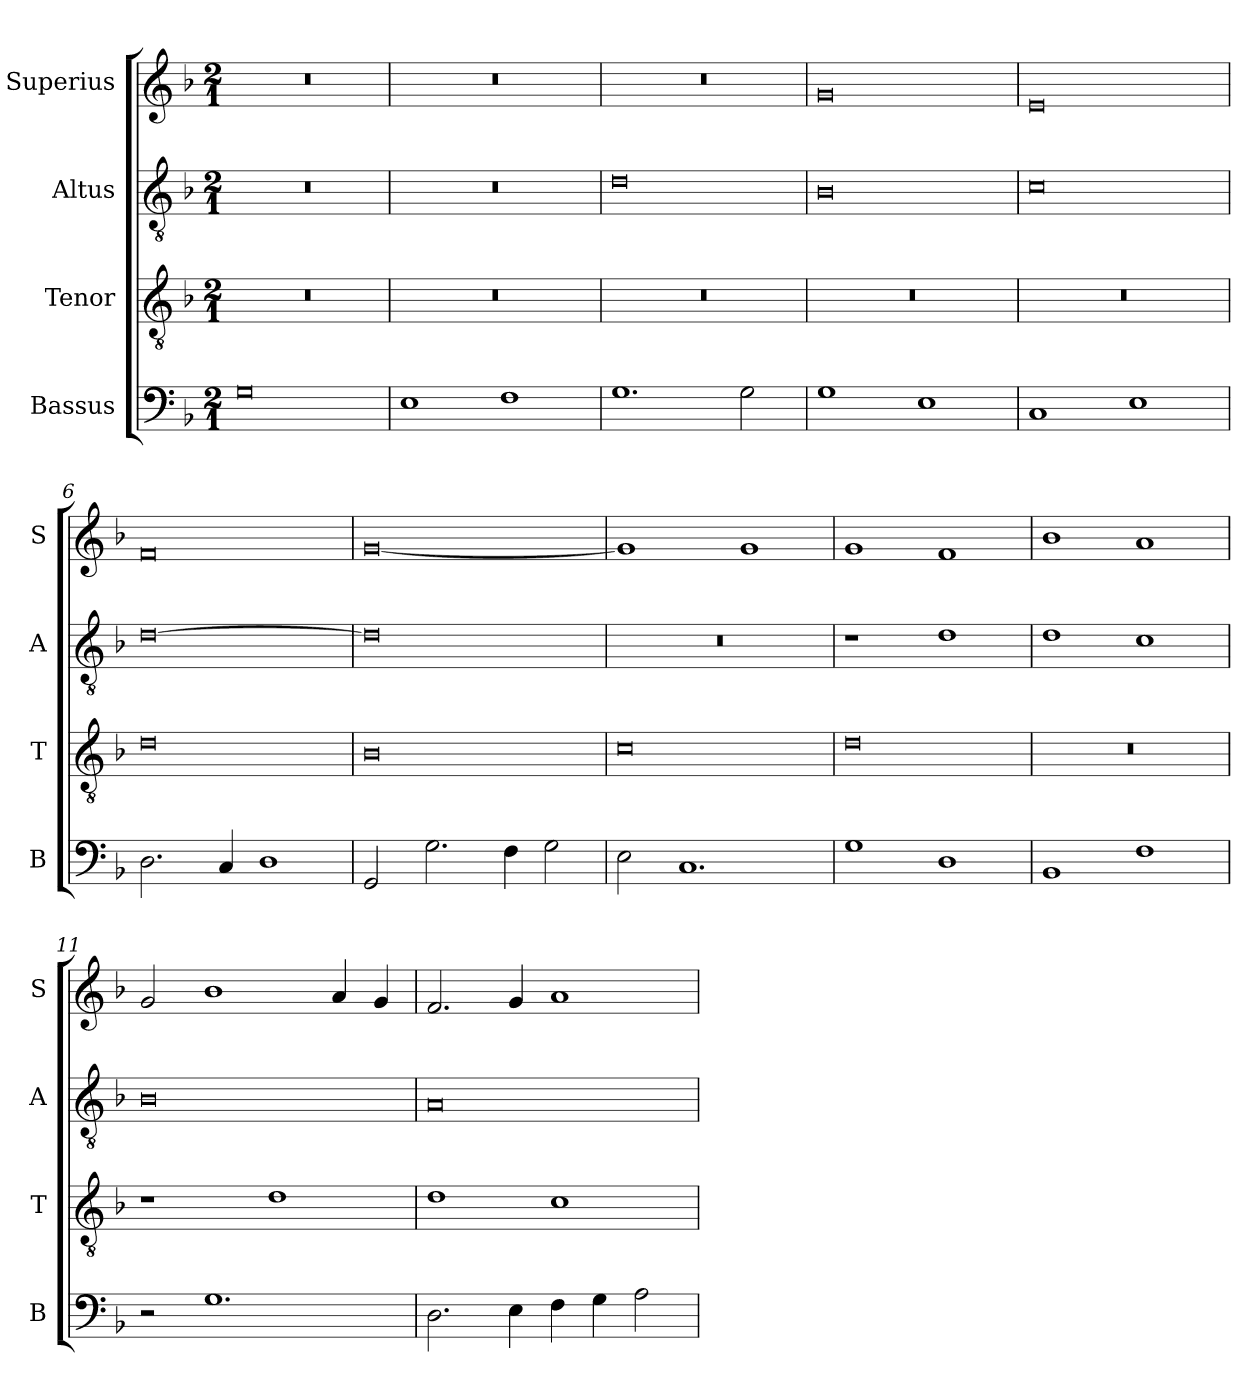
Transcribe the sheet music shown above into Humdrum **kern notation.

**kern	**kern	**kern	**kern
*part4	*part3	*part2	*part1
*staff4	*staff3	*staff2	*staff1
*I"Bassus	*I"Tenor	*I"Altus	*I"Superius
*I'B	*I'T	*I'A	*I'S
*clefF4	*clefGv2	*clefGv2	*clefG2
*k[b-]	*k[b-]	*k[b-]	*k[b-]
*M2/1	*M2/1	*M2/1	*M2/1
=1	=1	=1	=1
0G	0r	0r	0r
=2	=2	=2	=2
1E	0r	0r	0r
1F	.	.	.
=3	=3	=3	=3
1.G	0r	0d	0r
2G\	.	.	.
=4	=4	=4	=4
1G	0r	0B-	0g
1E	.	.	.
=5	=5	=5	=5
1C	0r	0c	0e
1E	.	.	.
=6	=6	=6	=6
2.D\	0d	[0d	0f
4C/	.	.	.
1D	.	.	.
=7	=7	=7	=7
2GG/	0B-	0d]	[0g
2.G\	.	.	.
4F\	.	.	.
2G\	.	.	.
=8	=8	=8	=8
2E\	0c	0r	1g]
1.C	.	.	.
.	.	.	1g
=9	=9	=9	=9
1G	0d	1r	1g
1D	.	1d	1f
=10	=10	=10	=10
1BB-	0r	1d	1b-
1F	.	1c	1a
=11	=11	=11	=11
2r	1r	0B-	2g/
1.G	.	.	1b-
.	1d	.	.
.	.	.	4a/
.	.	.	4g/
=12	=12	=12	=12
2.D\	1d	0A	2.f/
4E\	.	.	4g/
4F\	1c	.	1a
4G\	.	.	.
2A\	.	.	.
=	=	=	=
*-	*-	*-	*-
